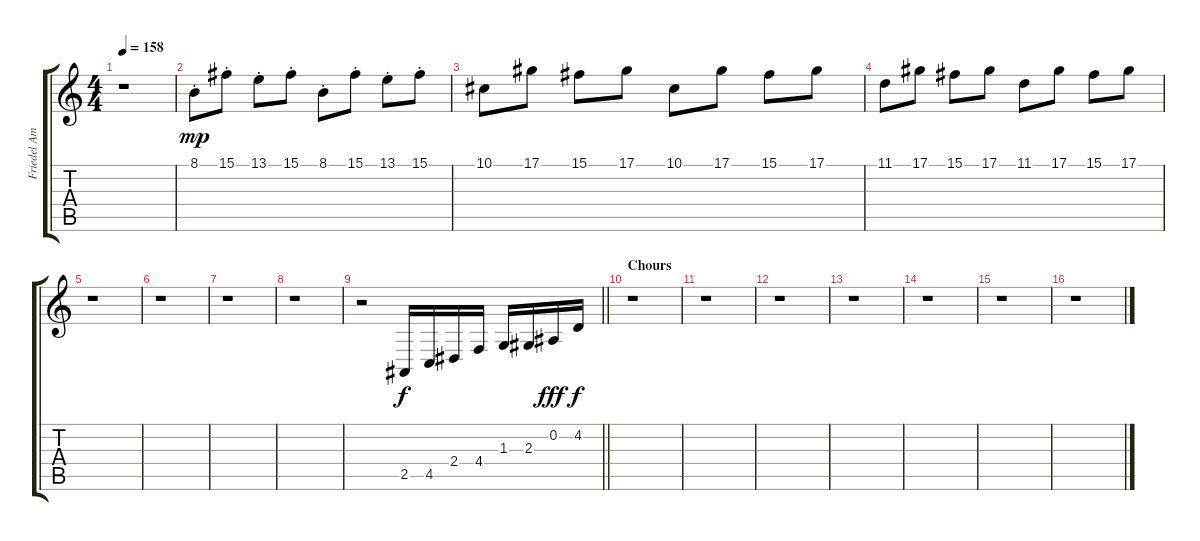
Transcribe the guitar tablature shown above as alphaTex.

\track ("Friedel Amon" "Friedel Am") {instrument synthstrings1}
\staff {score tabs}
\tuning (Eb4 Bb3 Gb3 Db3 Ab2 Eb2) {hide}
\ts (4 4)
\tempo 158
\clef g2
\ks c
r.1{dy mp} |
8.1{st}.8 15.1{st}.8 13.1{st}.8 15.1{st}.8 8.1{st}.8 15.1{st}.8 13.1{st}.8 15.1{st}.8 |
10.1.8 17.1.8 15.1.8 17.1.8 10.1.8 17.1.8 15.1.8 17.1.8 |
11.1.8 17.1.8 15.1.8 17.1.8 11.1.8 17.1.8 15.1.8 17.1.8 |
r.1 |
r.1 |
r.1 |
r.1 |
\barLineRight lightlight
r.2{instrument synthstrings1} 2.5.16{dy f volume 14} 4.5.16 2.4.16 4.4.16 1.3.16 2.3.16 0.2.16{dy fff} 4.2.16{dy f} |
\section ("" "Chours")
r.1 |
r.1 |
r.1 |
r.1 |
r.1 |
r.1 |
r.1
